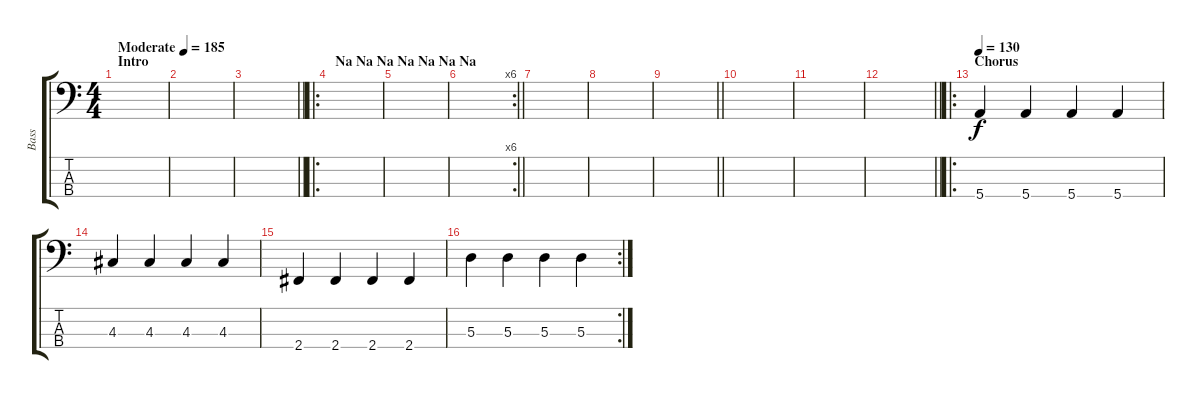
\track ("Bass" "Bass") {instrument electricbasspick}
\staff {score tabs}
\tuning (G2 D2 A1 E1) {hide}
\ts (4 4)
\section ("" "Intro")
\tempo (185 "Moderate")
\clef f4
\ks c
|
|
\barLineRight lightlight
|
\ro
\section ("" " Na Na Na Na Na Na Na")
|
|
\rc 6
\barLineRight lightlight
|
|
|
\barLineRight lightlight
|
|
|
\barLineRight lightlight
|
\ro
\section ("" "Chorus")
\tempo 130
5.4.4 5.4.4 5.4.4 5.4.4 |
4.3.4 4.3.4 4.3.4 4.3.4 |
2.4.4 2.4.4 2.4.4 2.4.4 |
\rc 2
5.3.4 5.3.4 5.3.4 5.3.4
